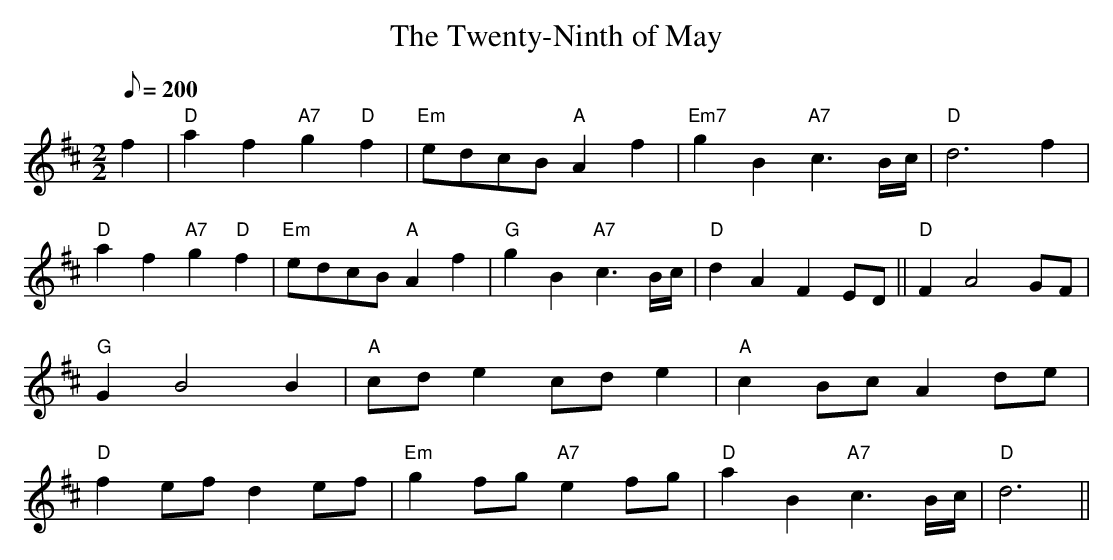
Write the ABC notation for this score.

X:1
T:The Twenty-Ninth of May
M:2/2
L:1/8
Q:200
K:D
f2 | "D"a2f2 "A7"g2"D"f2 | "Em"edcB "A"A2f2 | \
"Em7"g2B2 "A7"c3B/2c/2 | "D"d6 f2 | \
"D"a2f2 "A7"g2"D"f2 | "Em"edcB "A"A2f2 | \
"G"g2B2 "A7"c3B/2c/2 | "D"d2A2 F2ED || \
"D"F2A4 GF | "G"G2B4 B2 | "A"cde2 cde2 | "A"c2Bc A2de | \
"D"f2ef d2ef | "Em"g2fg "A7"e2fg | "D"a2B2 "A7"c3B/2c/2 | "D"d6 ||
